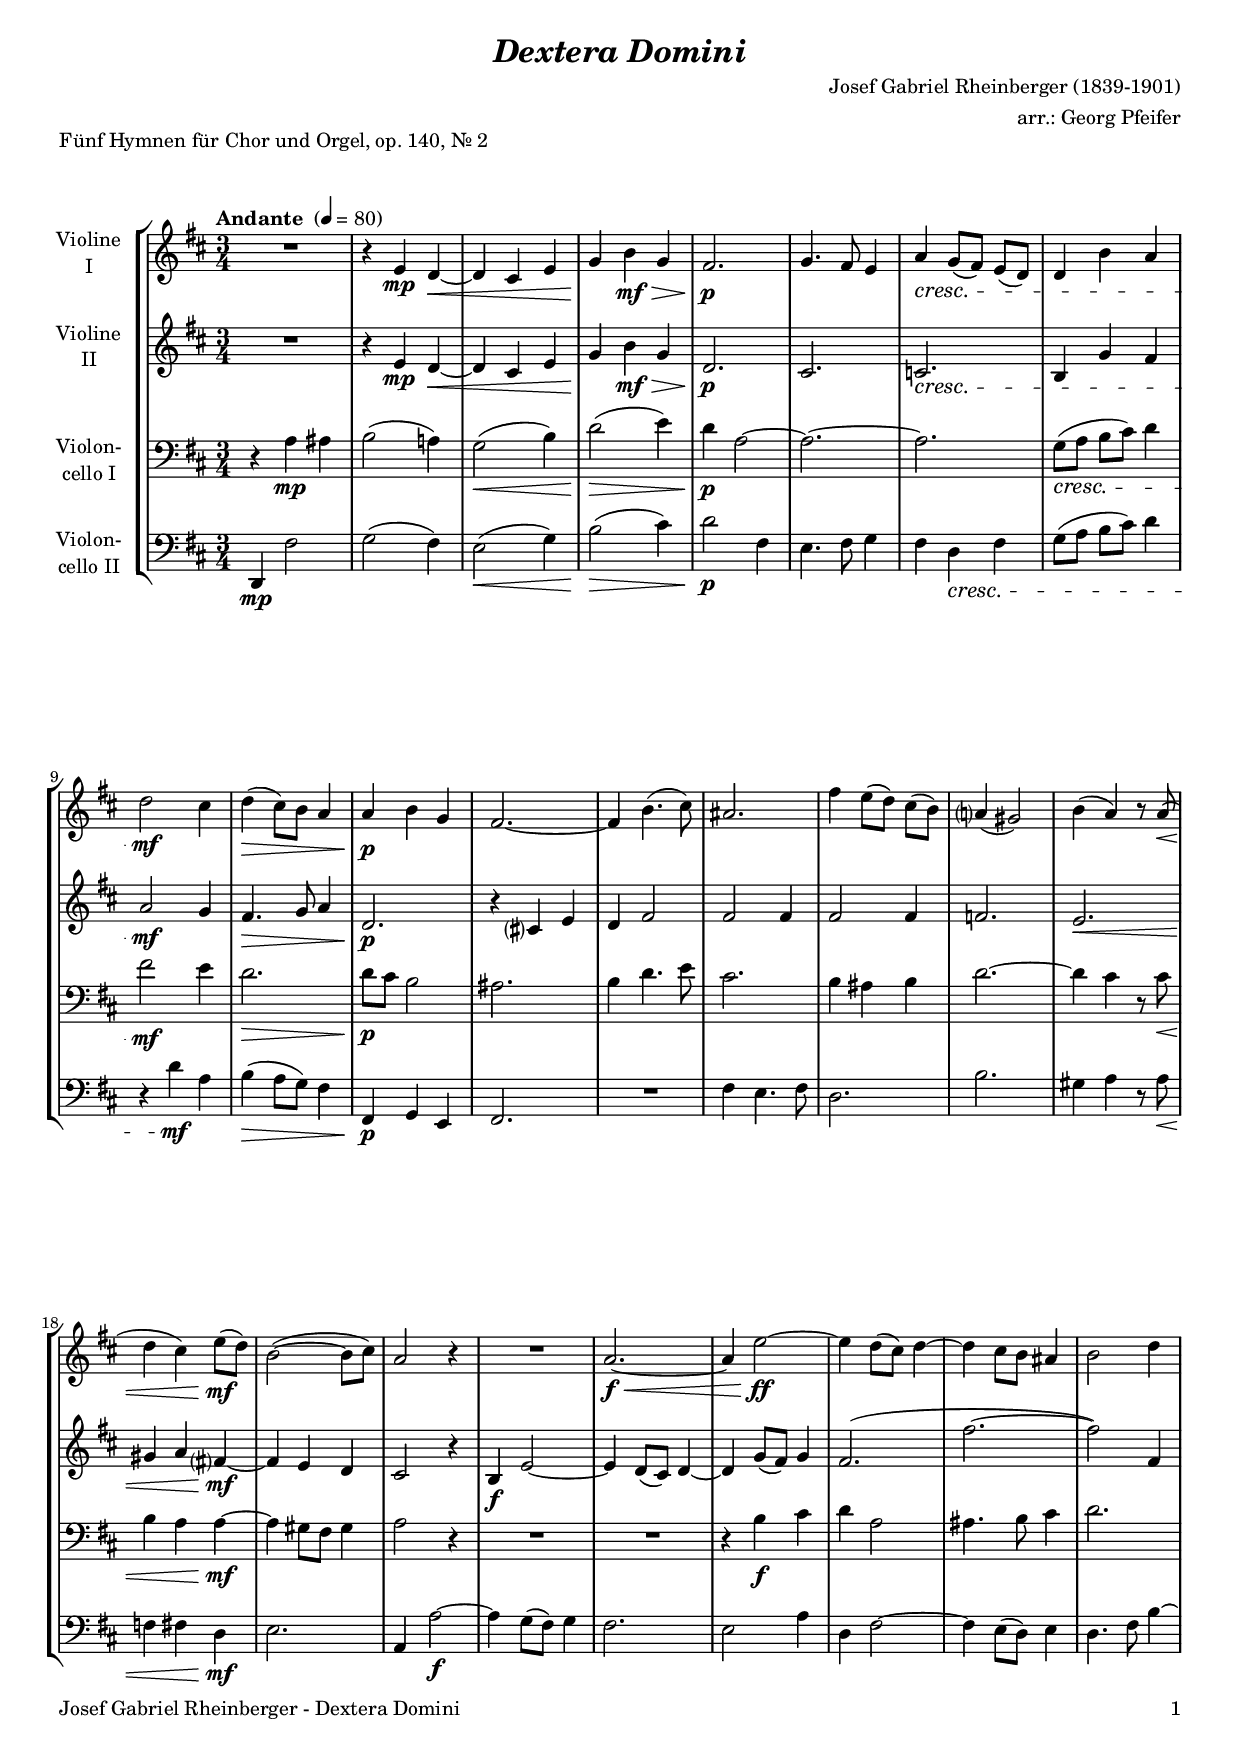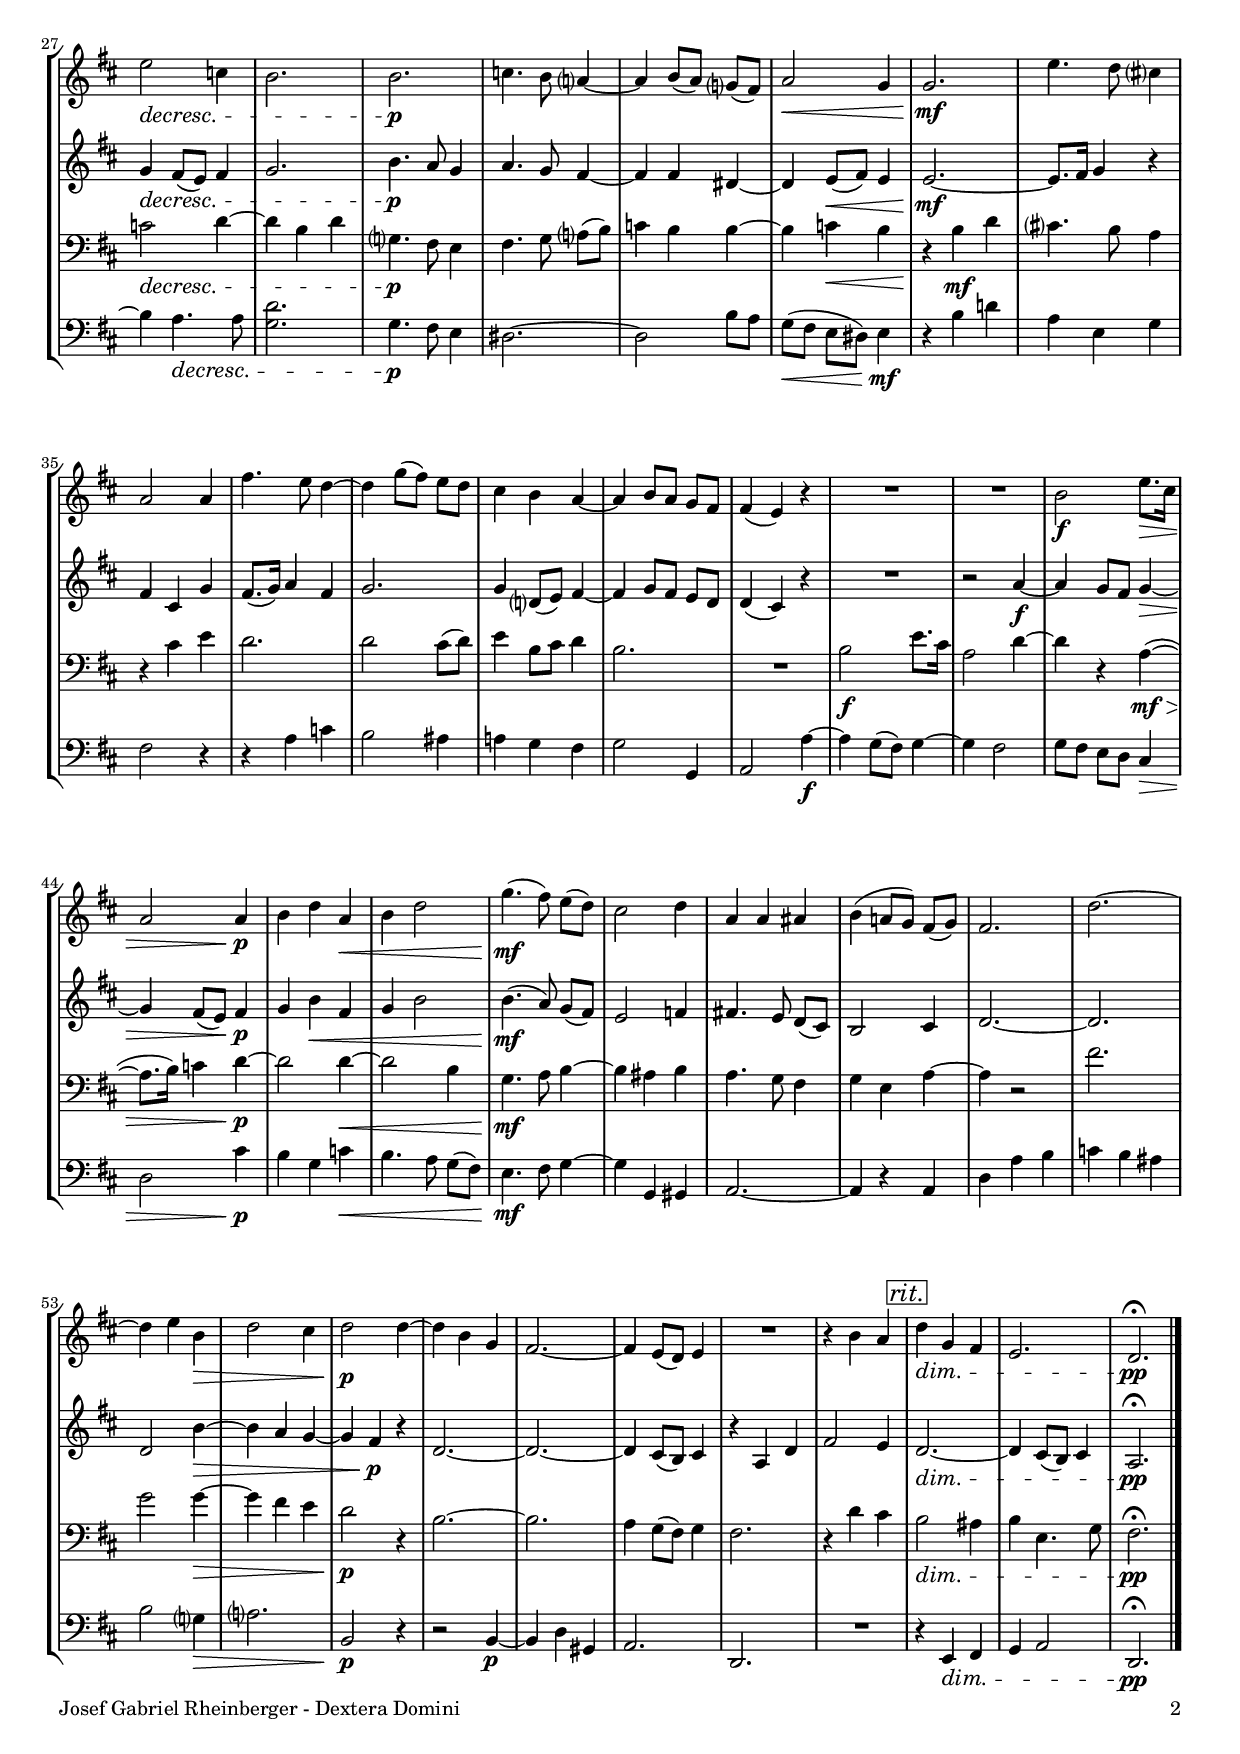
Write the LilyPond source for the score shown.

\version "2.22.0"
\include "deutsch.ly"
  
#(set-global-staff-size 17.25)

\header {
  title     = \markup \bold \italic "Dextera Domini"
  composer  = "Josef Gabriel Rheinberger (1839-1901)"
  arranger  = "arr.: Georg Pfeifer"
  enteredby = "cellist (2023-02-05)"
  piece     = "Fünf Hymnen für Chor und Orgel, op. 140, Nr. 2"
}

voiceconsts = {
  \key d \major
  \time 3/4
  \clef "treble"
  \numericTimeSignature
  \compressEmptyMeasures
  % Set default beaming for all staves
  \set Timing.beamExceptions = #'()
  \set Timing.baseMoment     = #(ly:make-moment 1 4)
  \set Timing.beatStructure  = #'(1 1 1)
  \tempo "Andante " 4=80
}

mifl = "flute"
mivl = "violin"
miba = "cello"
mipz = "pizzicato strings"

daca = \mark \markup \box \italic "D.C. al Coda"
rit  = \mark \markup \box \italic "rit."

va = \relative c' {
  \voiceconsts

  R2.
  r4 e\mp d~\<
  d cis e
  g\! h\mf\> g
  fis2.\!\p
  g4. fis8 e4
  a\cresc g8( fis) e( d)
  d4 h' a
  d2\mf cis4

  d(\> cis8) h a4
  a\!\p h g
  fis2.~
  fis4 h4.( cis8)
  ais2.
  fis'4 e8( d) cis( h)
  a?4( gis2)
  h4( a) r8 a(\<
  d4 cis) e8(\!\mf d)

  h2(~ h8 cis)
  a2 r4
  R2.
  a~\f\<
  a4 e'2~\!\ff
  e4 d8( cis) d4~
  d cis8 h ais4
  h2 d4
  e2\decresc c4
  h2.
  h\p

  c4. h8 a?4~
  a h8( a) g?( fis)
  a2\< g4
  g2.\!\mf
  e'4. d8 cis?4
  a2 a4
  fis'4. e8 d4~
  d g8( fis) e d
  cis4 h a~

  a h8 a g fis
  fis4( e) r
  R2.*2
  h'2\f e8.\> cis16
  a2 a4\!\p
  h d a\<
  h d2
  g4.(\mf fis8) e( d)

  cis2 d4
  a a ais
  h( a!8 g) fis( g)
  fis2.
  d'~
  d4 e h\>
  d2 cis4
  d2\p d4~
  d h g
  fis2.~

  fis4 e8( d) e4
  R2.
  r4 h' a \rit
  d\dim g, fis
  e2.
  d\fermata\pp \bar "|."  
}

vb = \relative c' {
  \voiceconsts
  
  R2.
  r4 e\mp d~\<
  d cis e
  g\! h\mf\> g
  d2.\!\p
  cis
  c\cresc
  h4 g' fis
  a2\mf g4
  fis4.\> g8 a4

  d,2.\!\p
  r4 cis? e
  d fis2
  fis fis4
  fis2 fis4
  f2.
  e\<
  gis4 a fis?~\!\mf
  fis e d
  cis2 r4
  h\f e2~

  e4 d8( cis) d4~
  d g8( fis) g4
  fis2.(
  fis'~
  fis2) fis,4
  g\decresc fis8( e) fis4
  g2.
  h4.\p a8 g4
  a4. g8 fis4~
  fis fis dis~

  dis e8(\< fis) e4
  e2.~\!\mf
  e8. fis16 g4 r
  fis cis g'
  fis8.( g16) a4 fis
  g2.
  g4 d?8( e) fis4~
  fis g8 fis e d

  d4( cis) r
  R2.
  r2 a'4~\f
  a g8 fis g4~\>
  g fis8( e) fis4\!\p
  g h\< fis
  g h2
  h4.(\mf a8) g( fis)
  e2 f4

  fis!4. e8 d( cis)
  h2 cis4
  d2.~
  d
  d2 h'4~\>
  h a g~
  g fis\!\p r
  d2.~
  d~
  d4 cis8( h) cis4

  r a d
  fis2 e4 \rit
  d2.~\dim
  d4 cis8( h) cis4
  a2.\fermata\pp \bar "|."  
}

vc = \relative c' {
  \voiceconsts
  \clef "bass"
  
  r4 a\mp ais
  h2( a!4)
  g2(\< h4)
  d2(\!\> e4)
  d\!\p a2~
  a2.~
  a
  g8(\cresc a h cis) d4
  fis2\mf e4
  d2.\>

  d8\!\p cis h2
  ais2.
  h4 d4. e8
  cis2.
  h4 ais h
  d2.~
  d4 cis r8 cis\<
  h4 a a~\!\mf
  a gis8 fis gis4
  a2 r4
  R2.*2

  r4 h\f cis
  d a2
  ais4. h8 cis4
  d2.
  c2\decresc d4~
  d h d
  g,?4.\p fis8 e4
  fis4. g8 a?( h)
  c4 h h~

  h c\< h
  r\! h\mf d
  cis?4. h8 a4
  r cis e
  d2.
  d2 cis8( d)
  e4 h8 cis d4
  h2.
  R

  h2\f e8. cis16
  a2 d4~
  d r a(~\mf\>
  a8. h16) c4 d~\!\p
  d2 d4~\<
  d2 h4
  g4.\!\mf a8 h4~
  h ais h

  a4. g8 fis4
  g e a~
  a r2
  fis'2.
  g2 g4~\>
  g fis e
  d2\!\p r4
  h2.~
  h
  a4 g8( fis) g4

  fis2.
  r4 d' cis \rit
  h2\dim ais4
  h e,4. g8
  fis2.\fermata\pp \bar "|."  
}

vd = \relative c, {
  \voiceconsts
  \clef "bass"

  d4\mp fis'2
  g( fis4)
  e2(\< g4)
  h2(\!\> cis4)
  d2\!\p fis,4
  e4. fis8 g4
  fis d\cresc fis
  g8( a h cis) d4
  r d\mf a

  h(\> a8 g) fis4
  fis,\!\p g e
  fis2.
  R
  fis'4 e4. fis8
  d2.
  h'
  gis4 a r8 a\<
  f4 fis d\!\mf
  e2.

  a,4 a'2~\f
  a4 g8( fis) g4
  fis2.
  e2 a4
  d, fis2~
  fis4 e8( d) e4
  d4. fis8 h4~
  h a4.\decresc a8
  <g d'>2.
  g4.\p fis8 e4

  dis2.~
  dis2 h'8 a
  g(\< fis e dis) e4\!\mf
  r h' d!
  a e g
  fis2 r4
  r a c
  h2 ais4
  a! g fis

  g2 g,4
  a2 a'4~\f
  a g8( fis) g4~
  g fis2
  g8 fis e d cis4\>
  d2 cis'4\!\p
  h g c\<
  h4. a8 g( fis)
  e4.\!\mf fis8 g4~

  g g, gis
  a2.~
  a4 r a
  d a' h
  c h ais
  h2 g?4\>
  a?2.
  h,2\!\p r4
  r2 h4~\p
  h d gis,
  a2.

  d,
  R \rit
  r4 e\dim fis
  g a2
  d,2.\fermata\pp \bar "|."  
}


music = \new StaffGroup <<
      \new Staff {
	\set Staff.midiInstrument = \mivl
	\set Staff.instrumentName = \markup \center-column { "Violine" "I" }
	\transpose d d { \va }
      }

      \new Staff {
	\set Staff.midiInstrument = \mivl
	\set Staff.instrumentName = \markup \center-column { "Violine" "II" }
	\transpose d d { \vb }
      }

      \new Staff {
	\set Staff.midiInstrument = \miba
	\set Staff.instrumentName = \markup \center-column { "Violon-" "cello I" }
	\transpose d d { \vc }
      }

      \new Staff {
	\set Staff.midiInstrument = \miba
	\set Staff.instrumentName = \markup \center-column { "Violon-" "cello II" }
	\transpose d d { \vd }
      }
>>
\book {
   \paper {
    print-page-number = ##t
    print-first-page-number = ##t
    ragged-last-bottom = ##f
    oddHeaderMarkup = \markup \null
    evenHeaderMarkup = \markup \null
    oddFooterMarkup = \markup {
      \fill-line {
        \on-the-fly #print-page-number-check-first
        "Josef Gabriel Rheinberger - Dextera Domini" \fromproperty #'page:page-number-string
      }
    }
    evenFooterMarkup = \oddFooterMarkup
  } \score {
    \music
    \layout {}
  }

  \score {
    \unfoldRepeats \music

    \midi {
      \context {
        \Score
      }
    }
  }
}